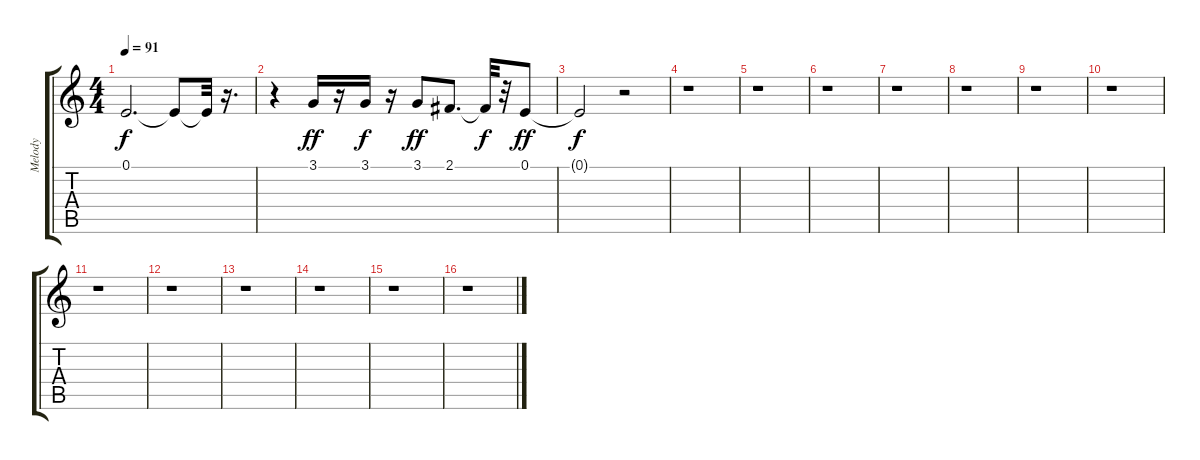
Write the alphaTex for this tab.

\track ("Melody" "Melody") {instrument lead2sawtooth}
\staff {score tabs}
\tuning (E4 B3 G3 D3 A2 E2) {hide}
\ts (4 4)
\tempo 91
\clef g2
\ks c
0.1{t}.2{d dy f} 0.1{t}.8 0.1{t}.32 r.16{d} |
r.4 3.1.16{dy ff volume 16} r.16 3.1.16{dy f} r.16 3.1.8{dy ff} 2.1.8{d} 2.1{t}.32{dy f} r.32 0.1.8{dy ff} |
0.1{t}.2{dy f} r.2 |
r.1 |
r.1 |
r.1 |
r.1 |
r.1 |
r.1 |
r.1 |
r.1 |
r.1 |
r.1 |
r.1 |
r.1 |
r.1
